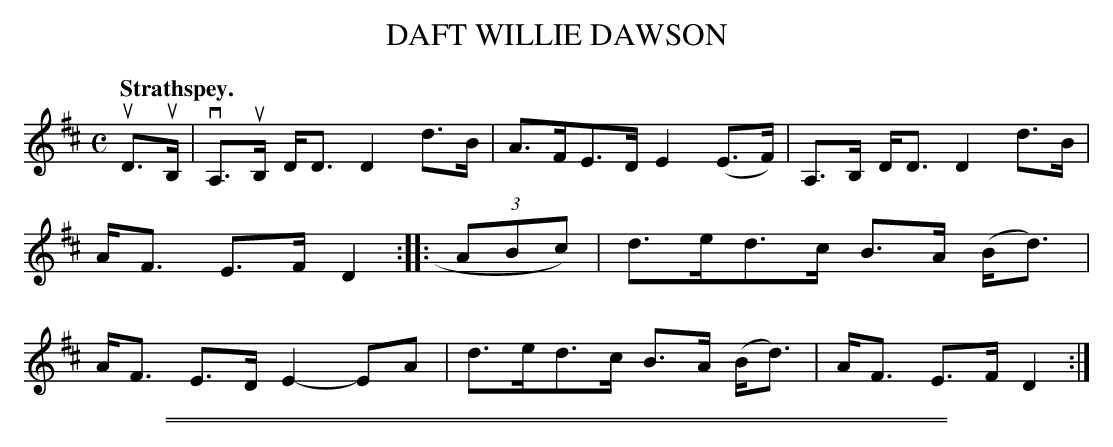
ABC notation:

X:1
T: DAFT WILLIE DAWSON
Q:"Strathspey."
M: C
L: 1/8
K: D
uD>uB, |\
vA,>uB, D<D D2 d>B | A>FE>D E2(E>F) |\
A,>B, D<D D2 d>B | A<F E>F D2 ::\
(3ABc) |\
d>ed>c B>A (B<d) | A<F E>D E2-EA |\
d>ed>c B>A (B<d) | A<F E>F D2 :|
